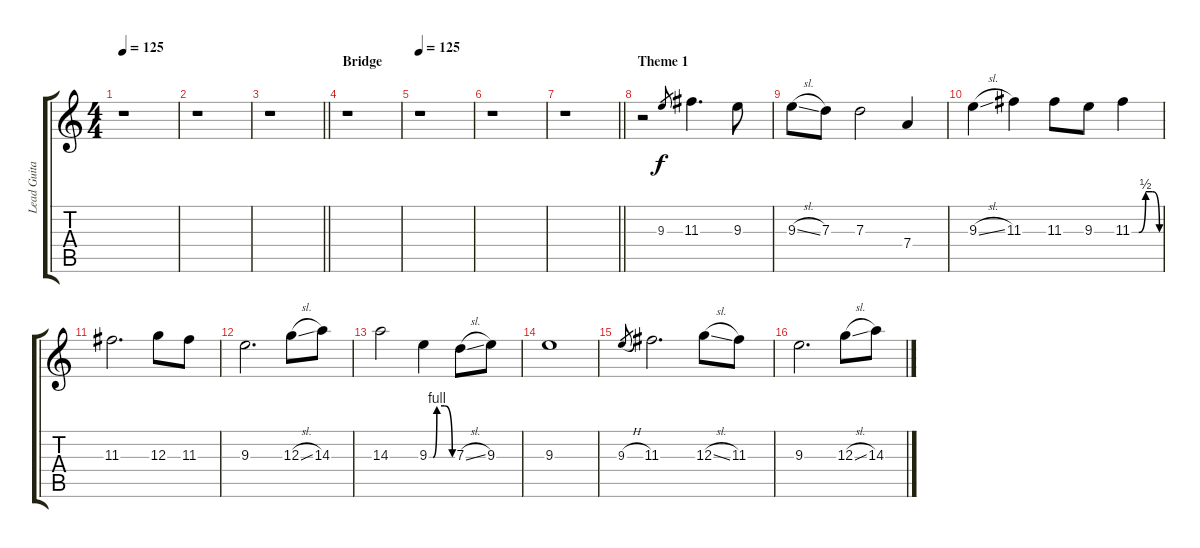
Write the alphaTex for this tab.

\track ("Lead Guitar" "Lead Guita") {instrument overdrivenguitar}
\staff {score tabs}
\tuning (E4 B3 G3 D3 A2 E2) {hide}
\ts (4 4)
\tempo 125
\clef g2
\ks c
r.1{dy f} |
r.1 |
\barLineRight lightlight
r.1 |
\section ("" "Bridge")
r.1 |
\tempo 125
r.1 |
r.1 |
\barLineRight lightlight
r.1 |
\section ("" "Theme 1")
r.2 9.3.8{gr} 11.3.4{d} 9.3.8 |
9.3{sl}.8 7.3.8 7.3.2 7.4.4 |
9.3{sl}.4 11.3.4 11.3.8 9.3.8 11.3{be (custom 0 0 15 0 30 2 45 2 60 0)}.4 |
11.3.2{d} 12.3.8 11.3.8 |
9.3.2{d} 12.3{sl}.8 14.3.8 |
14.3.2 9.3{be (custom 0 0 10 0 20 4 40 4 60 0)}.4 7.3{sl}.8 9.3.8 |
9.3.1 |
9.3{h}.8{gr} 11.3.2{d} 12.3{sl}.8 11.3.8 |
9.3.2{d} 12.3{sl}.8 14.3.8
